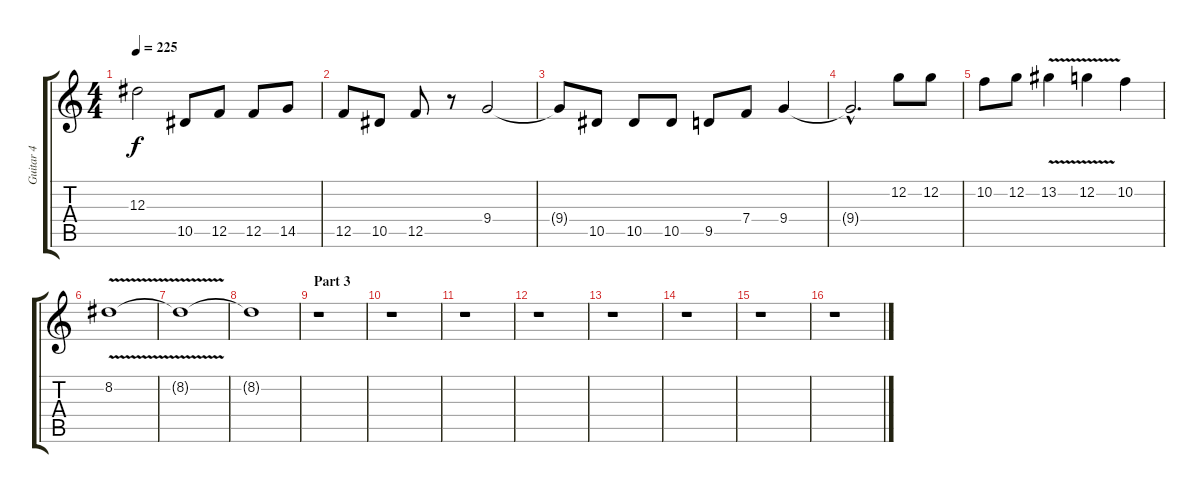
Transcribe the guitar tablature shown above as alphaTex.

\track ("Guitar 4" "Guitar 4") {instrument distortionguitar}
\staff {score tabs}
\tuning (C4 G3 Eb3 Bb2 F2 C2) {hide}
\ts (4 4)
\tempo 225
\clef g2
\ks c
12.3{t}.2{dy f} 10.5.8 12.5.8 12.5.8 14.5.8 |
12.5.8 10.5.8 12.5.8 r.8 9.4.2 |
9.4{t}.8 10.5.8 10.5.8 10.5.8 9.5.8 7.4.8 9.4.4 |
9.4{hac t}.2{d} 12.2.8 12.2.8 |
10.2.8 12.2.8 13.2{v}.4 12.2{v}.4 10.2.4 |
8.2{v}.1 |
8.2{t}.1 |
8.2{t}.1 |
\section ("" "Part 3")
r.1 |
r.1 |
r.1 |
r.1 |
r.1 |
r.1 |
r.1 |
r.1
